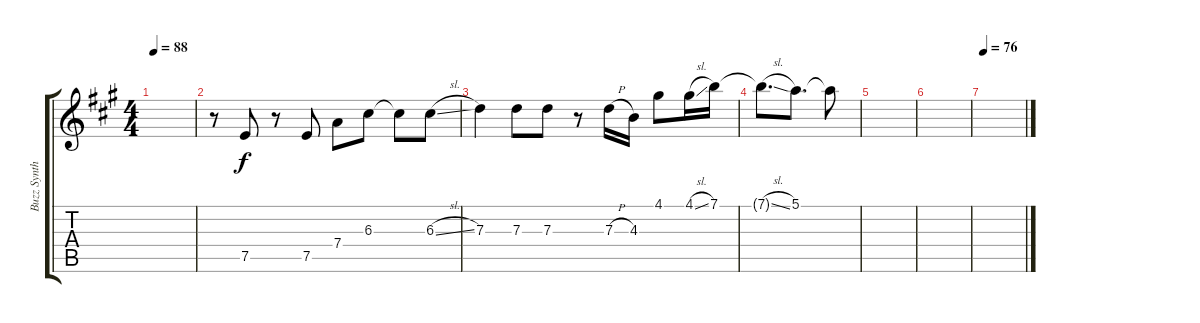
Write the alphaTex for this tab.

\track ("Buzz Synth / Wah Lead" "Buzz Synth") {instrument electricguitarclean}
\staff {score tabs}
\tuning (E4 B3 G3 D3 A2 E2) {hide}
\ts (4 4)
\tempo 88
\clef g2
\ks a
|
r.8 7.5.8 r.8 7.5.8 7.4.8 6.3.8 6.3{t}.8 6.3{sl}.8 |
7.3.4 7.3.8 7.3.8 r.8 7.3{h}.16 4.3.16 4.1.8 4.1{sl}.16 7.1.16 |
7.1{sl t}.8{d} 5.1.8{d} 5.1{t}.8 |
|
|
\tempo 76
